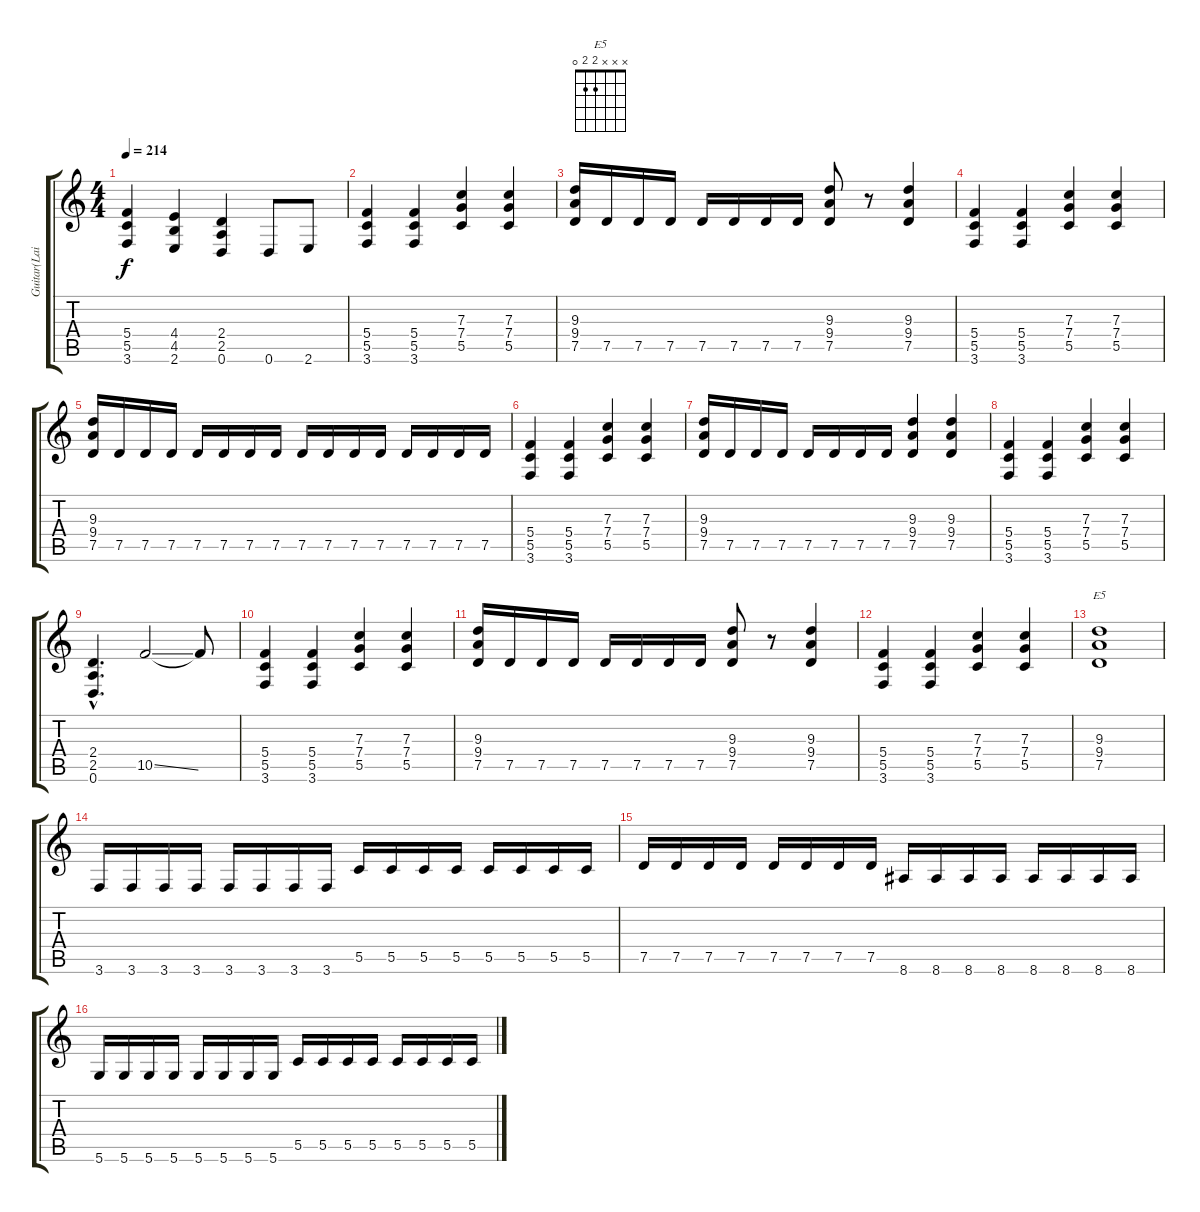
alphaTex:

\track ("Guitar(Laiho)" "Guitar(Lai") {instrument distortionguitar}
\staff {score tabs}
\tuning (D4 A3 F3 C3 G2 D2) {hide}
\chord ("E5" x x x 2 2 0)
\ts (4 4)
\tempo 214
\clef g2
\ks c
(5.4 5.5 3.6).4{dy f} (4.4 4.5 2.6).4 (2.4 2.5 0.6).4 0.6.8 2.6.8 |
(5.4 5.5 3.6).4 (5.4 5.5 3.6).4 (7.3 7.4 5.5).4 (7.3 7.4 5.5).4 |
(9.3 9.4 7.5).16 7.5.16 7.5.16 7.5.16 7.5.16 7.5.16 7.5.16 7.5.16 (9.3 9.4 7.5).8 r.8 (9.3 9.4 7.5).4 |
(5.4 5.5 3.6).4 (5.4 5.5 3.6).4 (7.3 7.4 5.5).4 (7.3 7.4 5.5).4 |
(9.3 9.4 7.5).16 7.5.16 7.5.16 7.5.16 7.5.16 7.5.16 7.5.16 7.5.16 7.5.16 7.5.16 7.5.16 7.5.16 7.5.16 7.5.16 7.5.16 7.5.16 |
(5.4 5.5 3.6).4 (5.4 5.5 3.6).4 (7.3 7.4 5.5).4 (7.3 7.4 5.5).4 |
(9.3 9.4 7.5).16 7.5.16 7.5.16 7.5.16 7.5.16 7.5.16 7.5.16 7.5.16 (9.3 9.4 7.5).4 (9.3 9.4 7.5).4 |
(5.4 5.5 3.6).4 (5.4 5.5 3.6).4 (7.3 7.4 5.5).4 (7.3 7.4 5.5).4 |
(2.4{hac} 2.5{hac} 0.6{hac}).4{d} 10.5{ss}.2 10.5{t}.8 |
(5.4 5.5 3.6).4 (5.4 5.5 3.6).4 (7.3 7.4 5.5).4 (7.3 7.4 5.5).4 |
(9.3 9.4 7.5).16 7.5.16 7.5.16 7.5.16 7.5.16 7.5.16 7.5.16 7.5.16 (9.3 9.4 7.5).8 r.8 (9.3 9.4 7.5).4 |
(5.4 5.5 3.6).4 (5.4 5.5 3.6).4 (7.3 7.4 5.5).4 (7.3 7.4 5.5).4 |
(9.3 9.4 7.5).1{ch "E5"} |
3.6.16 3.6.16 3.6.16 3.6.16 3.6.16 3.6.16 3.6.16 3.6.16 5.5.16 5.5.16 5.5.16 5.5.16 5.5.16 5.5.16 5.5.16 5.5.16 |
7.5.16 7.5.16 7.5.16 7.5.16 7.5.16 7.5.16 7.5.16 7.5.16 8.6.16 8.6.16 8.6.16 8.6.16 8.6.16 8.6.16 8.6.16 8.6.16 |
5.6.16 5.6.16 5.6.16 5.6.16 5.6.16 5.6.16 5.6.16 5.6.16 5.5.16 5.5.16 5.5.16 5.5.16 5.5.16 5.5.16 5.5.16 5.5.16
